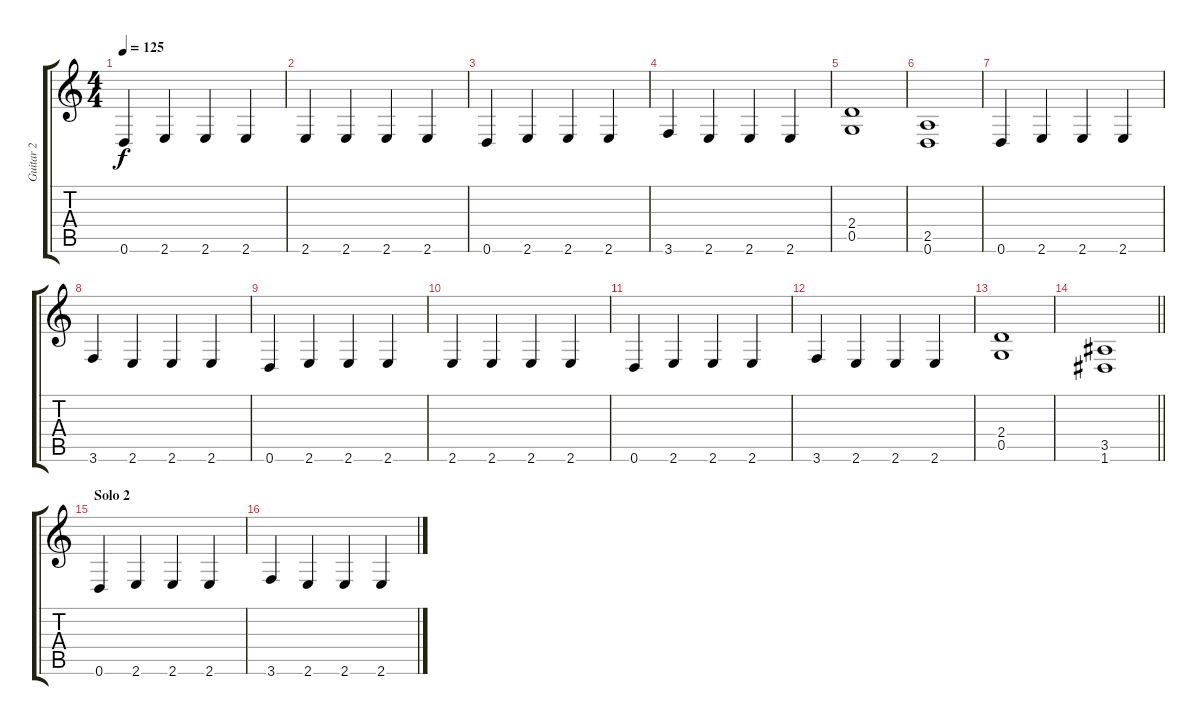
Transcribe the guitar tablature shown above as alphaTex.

\track ("Guitar 2" "Guitar 2") {instrument distortionguitar}
\staff {score tabs}
\tuning (D4 A3 F3 C3 G2 D2) {hide}
\ts (4 4)
\tempo 125
\clef g2
\ks c
0.6.4{dy f} 2.6.4 2.6.4 2.6.4 |
2.6.4 2.6.4 2.6.4 2.6.4 |
0.6.4 2.6.4 2.6.4 2.6.4 |
3.6.4 2.6.4 2.6.4 2.6.4 |
(2.4 0.5).1 |
(2.5 0.6).1 |
0.6.4 2.6.4 2.6.4 2.6.4 |
3.6.4 2.6.4 2.6.4 2.6.4 |
0.6.4 2.6.4 2.6.4 2.6.4 |
2.6.4 2.6.4 2.6.4 2.6.4 |
0.6.4 2.6.4 2.6.4 2.6.4 |
3.6.4 2.6.4 2.6.4 2.6.4 |
(2.4 0.5).1 |
\barLineRight lightlight
(3.5 1.6).1 |
\section ("" "Solo 2")
0.6.4 2.6.4 2.6.4 2.6.4 |
3.6.4 2.6.4 2.6.4 2.6.4
